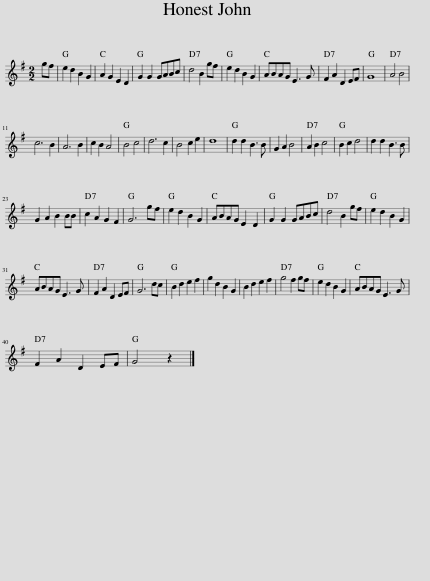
X:1
L:1/8
M:2/2
I:linebreak $
K:G
V:1 treble
V:1
 gf | e2 d2 B2 G2 | A2 G2 E2 D2 | G2 G2 GABc | d4 B2 gf | %5
 e2 d2 B2 G2 | ABAG E3 G | F2 A2 D2 EF | G8 | A4 B4 |$ %10
 c6 B2 | A6 B2 | c2 B2 A4 | B4 c4 | d6 c2 | %15
 B4 c2 e2 | d8 | d2 d2 B3 B | G2 A2 B4 | A2 B2 c4 | %20
 B2 c2 d4 | d2 d2 B3 B |$ G2 A2 B2 BB | c2 A2 G2 F2 | G6 gf | %25
 e2 d2 B2 G2 | ABAG E2 D2 | G2 G2 GABc | d4 B2 gf | e2 d2 B2 G2 |$ %30
 ABAG E3 G | F2 A2 D2 EF | G6 dc | B2 d2 e2 f2 | g2 d2 B2 G2 | %35
 B2 d2 e2 f2 | g4 f2 gf | e2 d2 B2 G2 | ABAG E3 G |$ F2 A2 D2 EF | %40
 G4 z2 |] %41
